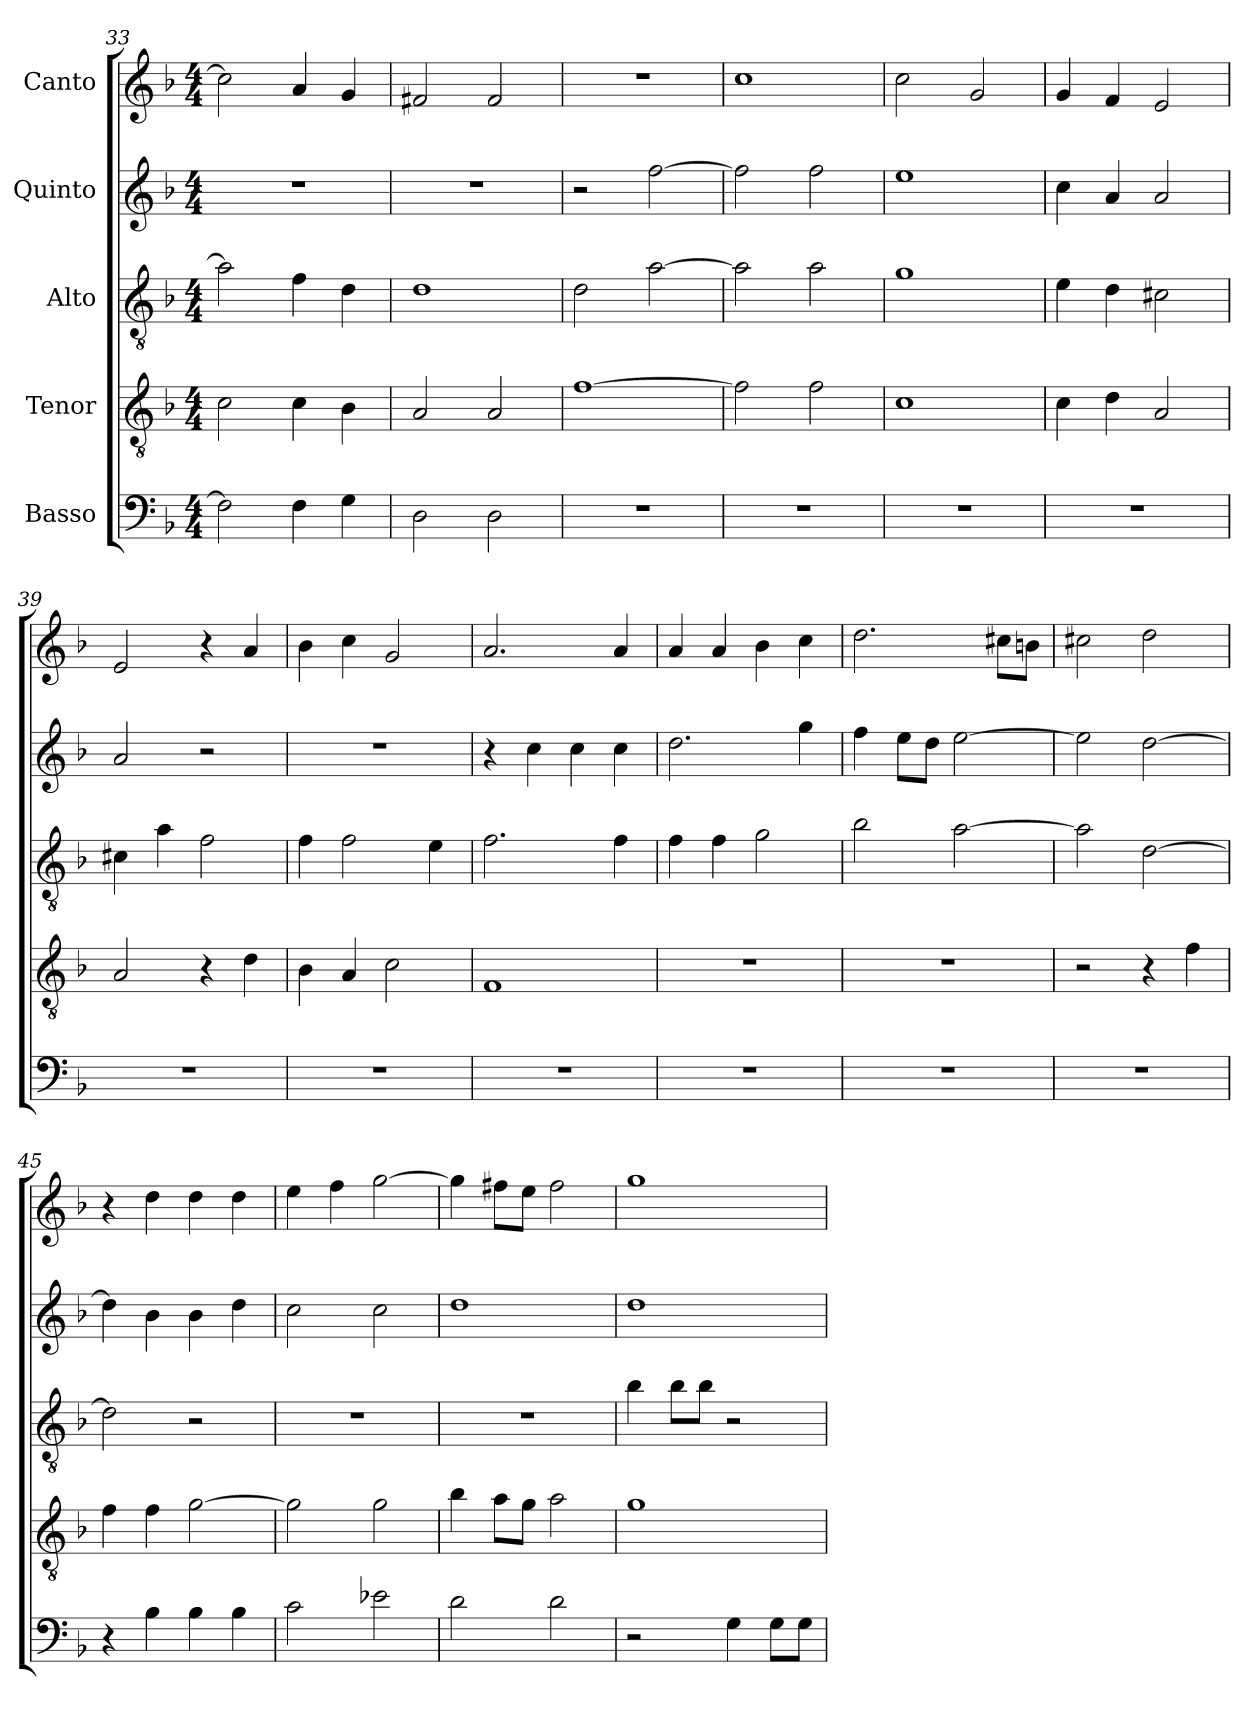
**kern	**kern	**kern	**kern	**kern
*part5	*part4	*part3	*part2	*part1
*staff5	*staff4	*staff3	*staff2	*staff1
*I"Basso	*I"Tenor	*I"Alto	*I"Quinto	*I"Canto
*clefF4	*clefGv2	*clefGv2	*clefG2	*clefG2
*k[b-]	*k[b-]	*k[b-]	*k[b-]	*k[b-]
*F:	*F:	*F:	*F:	*F:
*M4/4	*M4/4	*M4/4	*M4/4	*M4/4
=33	=33	=33	=33	=33
2F\]	2c\	2a\]	1r	2cc\]
4F\	4c\	4f\	.	4a/
4G\	4B-\	4d\	.	4g/
=34	=34	=34	=34	=34
2D\	2A/	1d	1r	2f#X/
2D\	2A/	.	.	2f#/
=35	=35	=35	=35	=35
1r	[1f	2d\	2r	1r
.	.	[2a\	[2ff\	.
=36	=36	=36	=36	=36
1r	2f\]	2a\]	2ff\]	1cc
.	2f\	2a\	2ff\	.
=37	=37	=37	=37	=37
1r	1c	1g	1ee	2cc\
.	.	.	.	2g/
=38	=38	=38	=38	=38
1r	4c\	4e\	4cc\	4g/
.	4d\	4d\	4a/	4f/
.	2A/	2c#X\	2a/	2e/
=39	=39	=39	=39	=39
1r	2A/	4c#X\	2a/	2e/
.	.	4a\	.	.
.	4r	2f\	2r	4r
.	4d\	.	.	4a/
=40	=40	=40	=40	=40
1r	4B-\	4f\	1r	4b-\
.	4A/	2f\	.	4cc\
.	2c\	.	.	2g/
.	.	4e\	.	.
=41	=41	=41	=41	=41
1r	1F	2.f\	4r	2.a/
.	.	.	4cc\	.
.	.	.	4cc\	.
.	.	4f\	4cc\	4a/
=42	=42	=42	=42	=42
1r	1r	4f\	2.dd\	4a/
.	.	4f\	.	4a/
.	.	2g\	.	4b-\
.	.	.	4gg\	4cc\
=43	=43	=43	=43	=43
1r	1r	2b-\	4ff\	2.dd\
.	.	.	8ee\L	.
.	.	.	8dd\J	.
.	.	[2a\	[2ee\	.
.	.	.	.	8cc#X\L
.	.	.	.	8bn\J
=44	=44	=44	=44	=44
1r	2r	2a\]	2ee\]	2cc#X\
.	4r	[2d\	[2dd\	2dd\
.	4f\	.	.	.
=45	=45	=45	=45	=45
4r	4f\	2d\]	4dd\]	4r
4B-\	4f\	.	4b-\	4dd\
4B-\	[2g\	2r	4b-\	4dd\
4B-\	.	.	4dd\	4dd\
=46	=46	=46	=46	=46
2c\	2g\]	1r	2cc\	4ee\
.	.	.	.	4ff\
2e-X\	2g\	.	2cc\	[2gg\
=47	=47	=47	=47	=47
2d\	4b-\	1r	1dd	4gg\]
.	8a\L	.	.	8ff#X\L
.	8g\J	.	.	8ee\J
2d\	2a\	.	.	2ff#\
=48	=48	=48	=48	=48
2r	1g	4b-\	1dd	1gg
.	.	8b-\L	.	.
.	.	8b-\J	.	.
4G\	.	2r	.	.
8G\L	.	.	.	.
8G\J	.	.	.	.
=	=	=	=	=
*-	*-	*-	*-	*-
